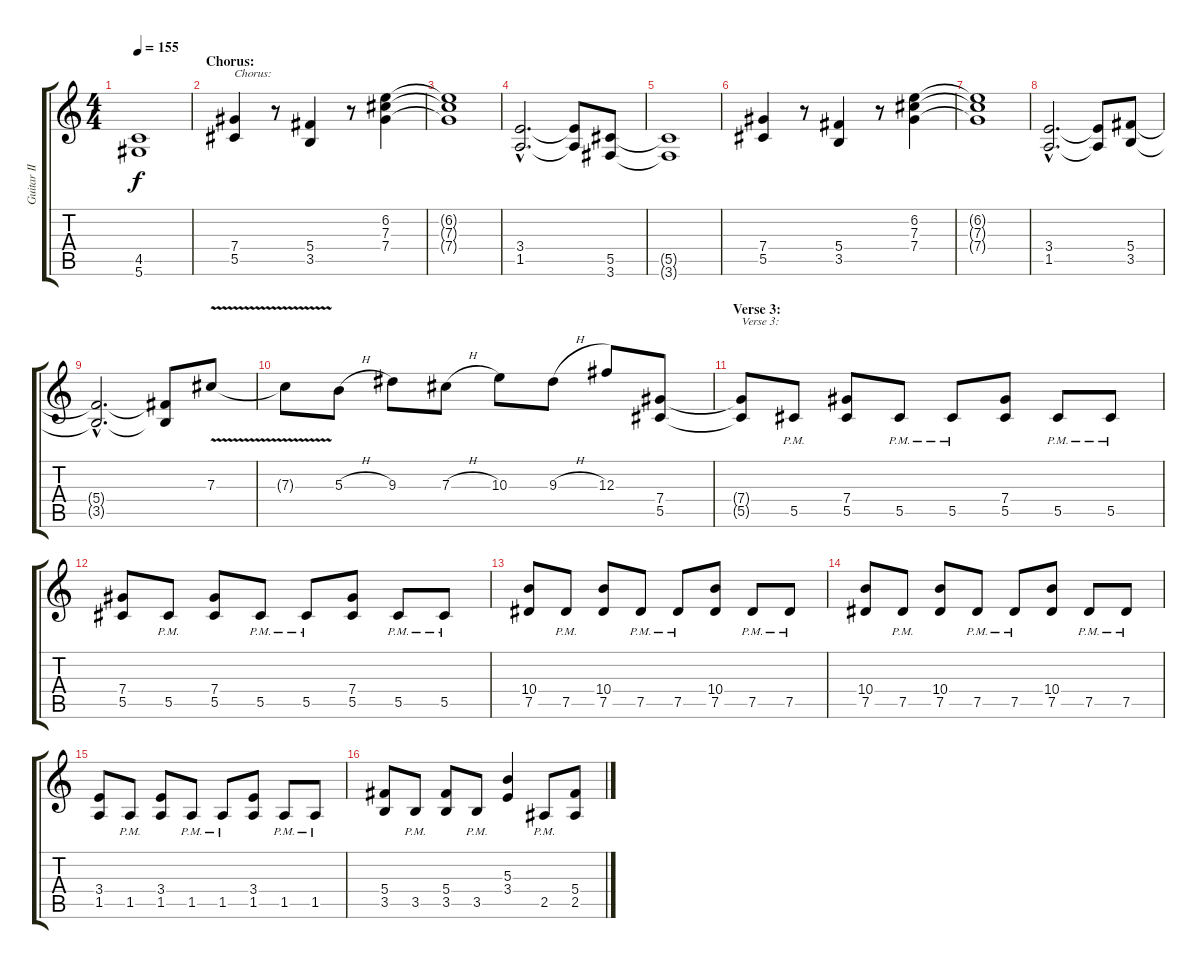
\track ("Guitar II" "Guitar II") {instrument distortionguitar}
\staff {score tabs}
\tuning (Eb4 Bb3 Gb3 Db3 Ab2 Eb2) {hide}
\ts (4 4)
\tempo 155
\clef g2
\ks c
(4.5 5.6).1{dy f} |
\section ("" "Chorus:")
(7.4 5.5).4{txt "Chorus:"} r.8 (5.4 3.5).4 r.8 (6.2 7.3 7.4).4 |
(6.2{t} 7.3{t} 7.4{t}).1 |
(3.4{hac} 1.5{hac}).2{d} (3.4{t} 1.5{t}).8 (5.5 3.6).8 |
(5.5{t} 3.6{t}).1 |
(7.4 5.5).4 r.8 (5.4 3.5).4 r.8 (6.2 7.3 7.4).4 |
(6.2{t} 7.3{t} 7.4{t}).1 |
(3.4{hac} 1.5{hac}).2{d} (3.4{t} 1.5{t}).8 (5.4 3.5).8 |
(5.4{hac t} 3.5{hac t}).2{d} (5.4{t} 3.5{t}).8 7.3{v}.8 |
7.3{t}.8 5.3{h}.8 9.3.8 7.3{h}.8 10.3.8 9.3{h}.8 12.3.8 (7.4 5.5).8 |
\section ("" "Verse 3:")
(7.4{t} 5.5{t}).8{txt "Verse 3:"} 5.5{pm}.8 (7.4 5.5).8 5.5{pm}.8 5.5{pm}.8 (7.4 5.5).8 5.5{pm}.8 5.5{pm}.8 |
(7.4 5.5).8 5.5{pm}.8 (7.4 5.5).8 5.5{pm}.8 5.5{pm}.8 (7.4 5.5).8 5.5{pm}.8 5.5{pm}.8 |
(10.4 7.5).8 7.5{pm}.8 (10.4 7.5).8 7.5{pm}.8 7.5{pm}.8 (10.4 7.5).8 7.5{pm}.8 7.5{pm}.8 |
(10.4 7.5).8 7.5{pm}.8 (10.4 7.5).8 7.5{pm}.8 7.5{pm}.8 (10.4 7.5).8 7.5{pm}.8 7.5{pm}.8 |
(3.4 1.5).8 1.5{pm}.8 (3.4 1.5).8 1.5{pm}.8 1.5{pm}.8 (3.4 1.5).8 1.5{pm}.8 1.5{pm}.8 |
(5.4 3.5).8 3.5{pm}.8 (5.4 3.5).8 3.5{pm}.8 (5.3 3.4).4 2.5{pm}.8 (5.4 2.5).8
